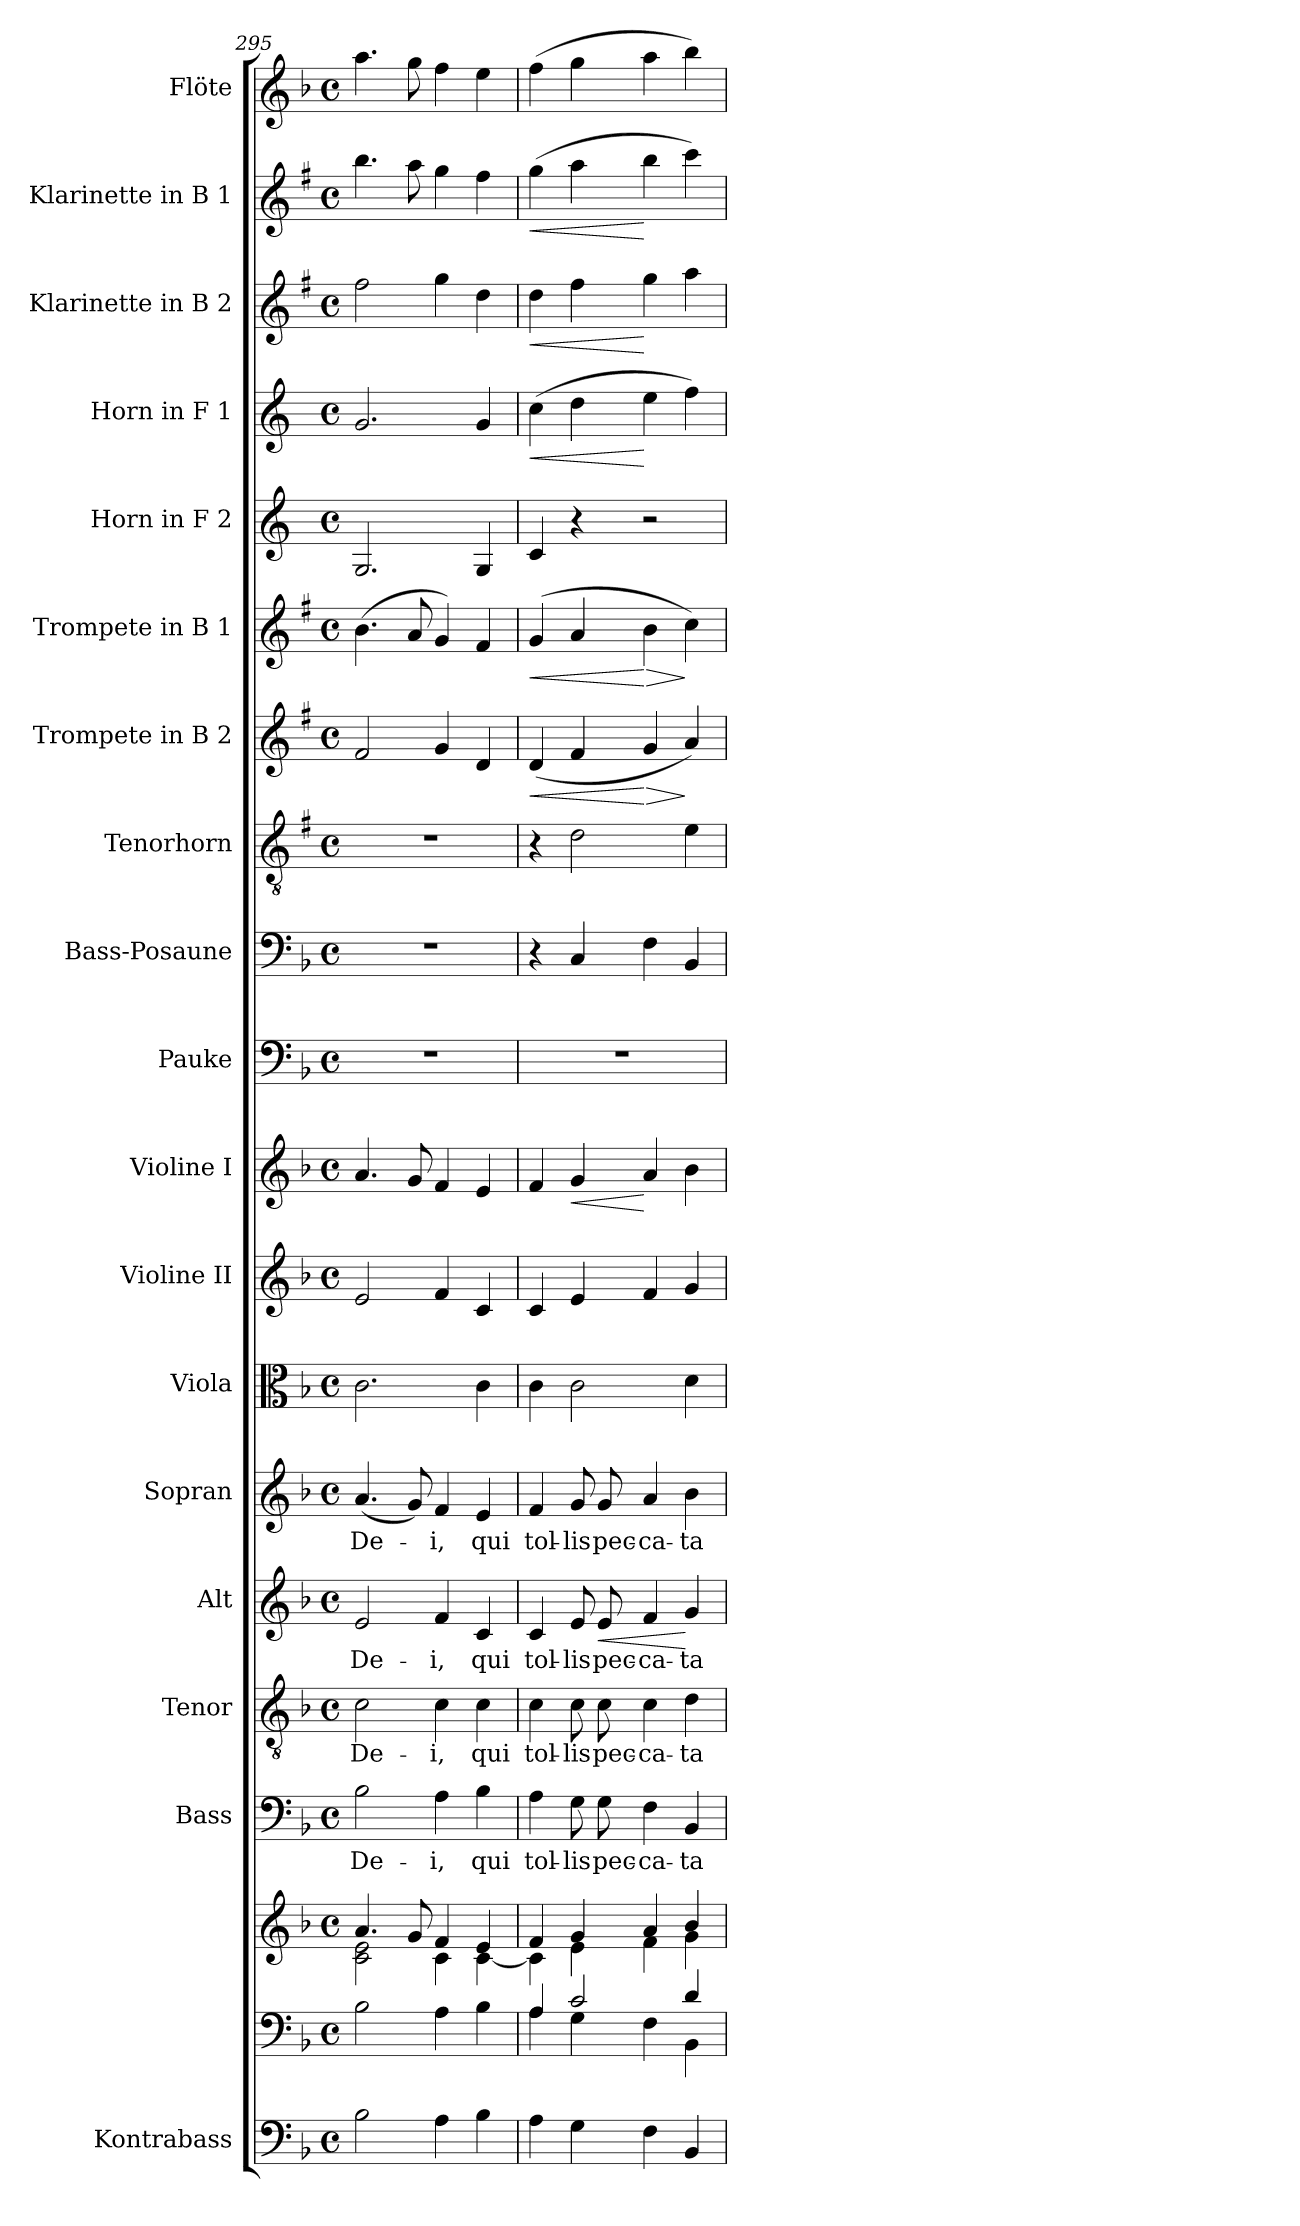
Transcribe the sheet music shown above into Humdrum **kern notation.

**kern	**kern	**kern	**kern	**text	**kern	**text	**kern	**text	**dynam	**kern	**text	**kern	**kern	**kern	**dynam	**kern	**kern	**kern	**kern	**dynam	**kern	**dynam	**kern	**kern	**dynam	**kern	**dynam	**kern	**dynam	**kern
*part19	*part18	*part18	*part17	*part17	*part16	*part16	*part15	*part15	*part15	*part14	*part14	*part13	*part12	*part11	*part11	*part10	*part9	*part8	*part7	*part7	*part6	*part6	*part5	*part4	*part4	*part3	*part3	*part2	*part2	*part1
*staff20	*staff19	*staff18	*staff17	*staff17	*staff16	*staff16	*staff15	*staff15	*staff15	*staff14	*staff14	*staff13	*staff12	*staff11	*staff11	*staff10	*staff9	*staff8	*staff7	*staff7	*staff6	*staff6	*staff5	*staff4	*staff4	*staff3	*staff3	*staff2	*staff2	*staff1
*I"Kontrabass	*	*	*I"Bass	*	*I"Tenor	*	*I"Alt	*	*	*I"Sopran	*	*I"Viola	*I"Violine II	*I"Violine I	*	*I"Pauke	*I"Bass-Posaune	*I"Tenorhorn	*I"Trompete in B 2	*	*I"Trompete in B 1	*	*I"Horn in F 2	*I"Horn in F 1	*	*I"Klarinette in B 2	*	*I"Klarinette in B 1	*	*I"Flöte
*I'Kb.	*	*	*I'B	*	*I'T	*	*I'A	*	*	*I'S	*	*I'Vla.	*I'Vl. II	*I'Vl. I	*	*I'Pk.	*I'B. Pos.	*I'T	*	*	*	*	*I'Hrn. 2	*I'Hrn. 1	*	*	*	*	*	*I'Fl.
*clefF4	*clefF4	*clefG2	*clefF4	*	*clefGv2	*	*clefG2	*	*	*clefG2	*	*clefC3	*clefG2	*clefG2	*	*clefF4	*clefF4	*clefGv2	*clefG2	*	*clefG2	*	*clefG2	*clefG2	*	*clefG2	*	*clefG2	*	*clefG2
*ITrd7c12	*	*	*	*	*	*	*	*	*	*	*	*	*	*	*	*	*	*ITrd1c2	*ITrd1c2	*	*ITrd1c2	*	*ITrd4c7	*ITrd4c7	*	*ITrd1c2	*	*ITrd1c2	*	*
*k[b-]	*k[b-]	*k[b-]	*k[b-]	*	*k[b-]	*	*k[b-]	*	*	*k[b-]	*	*k[b-]	*k[b-]	*k[b-]	*	*k[b-]	*k[b-]	*k[b-]	*k[b-]	*	*k[b-]	*	*k[b-]	*k[b-]	*	*k[b-]	*	*k[b-]	*	*k[b-]
*F:	*F:	*F:	*F:	*	*F:	*	*F:	*	*	*F:	*	*F:	*F:	*F:	*	*F:	*F:	*F:	*F:	*	*F:	*	*F:	*F:	*	*F:	*	*F:	*	*F:
*M4/4	*M4/4	*M4/4	*M4/4	*	*M4/4	*	*M4/4	*	*	*M4/4	*	*M4/4	*M4/4	*M4/4	*	*M4/4	*M4/4	*M4/4	*M4/4	*	*M4/4	*	*M4/4	*M4/4	*	*M4/4	*	*M4/4	*	*M4/4
*met(c)	*met(c)	*met(c)	*met(c)	*	*met(c)	*	*met(c)	*	*	*met(c)	*	*met(c)	*met(c)	*met(c)	*	*met(c)	*met(c)	*met(c)	*met(c)	*	*met(c)	*	*met(c)	*met(c)	*	*met(c)	*	*met(c)	*	*met(c)
=295	=295	=295	=295	=295	=295	=295	=295	=295	=295	=295	=295	=295	=295	=295	=295	=295	=295	=295	=295	=295	=295	=295	=295	=295	=295	=295	=295	=295	=295	=295
*	*	*^	*	*	*	*	*	*	*	*	*	*	*	*	*	*	*	*	*	*	*	*	*	*	*	*	*	*	*	*
!	!	!	!	!	!LO:LY:b	!	!LO:LY:b	!	!LO:LY:b	!	!	!LO:LY:b	!	!	!	!	!	!	!	!	!	!	!	!	!	!	!	!	!	!	!
2BB-\	2B-\	4.a/	2c\ 2e\	2B-\	De-	2c\	De-	2e/	De-	.	(<4.a/	De-	2.c\	2e/	4.a/	.	1r	1r	1r	2e/	.	(>4.a\	.	2.C/	2.c/	.	2ee\	.	4.aa\	.	4.aa\
.	.	8g/	.	.	.	.	.	.	.	.	8g/)	.	.	.	8g/	.	.	.	.	.	.	8g/	.	.	.	.	.	.	8gg\	.	8gg\
!	!	!	!	!	!LO:LY:b	!	!LO:LY:b	!	!LO:LY:b	!	!	!LO:LY:b	!	!	!	!	!	!	!	!	!	!	!	!	!	!	!	!	!	!	!
4AA\	4A\	4f/	4c\	4A\	-i,	4c\	-i,	4f/	-i,	.	4f/	-i,	.	4f/	4f/	.	.	.	.	4f/	.	4f/)	.	.	.	.	4ff\	.	4ff\	.	4ff\
!	!	!	!	!	!LO:LY:b	!	!LO:LY:b	!	!LO:LY:b	!	!	!LO:LY:b	!	!	!	!	!	!	!	!	!	!	!	!	!	!	!	!	!	!	!
4BB-\	4B-\	4e/	[<4c\	4B-\	qui	4c\	qui	4c/	qui	.	4e/	qui	4c\	4c/	4e/	.	.	.	.	4c/	.	4e/	.	4C/	4c/	.	4cc\	.	4ee\	.	4ee\
=296	=296	=296	=296	=296	=296	=296	=296	=296	=296	=296	=296	=296	=296	=296	=296	=296	=296	=296	=296	=296	=296	=296	=296	=296	=296	=296	=296	=296	=296	=296	=296
*	*^	*	*	*	*	*	*	*	*	*	*	*	*	*	*	*	*	*	*	*	*	*	*	*	*	*	*	*	*	*	*
!	!	!	!	!	!	!LO:LY:b	!	!LO:LY:b	!	!LO:LY:b	!	!	!LO:LY:b	!	!	!	!	!	!	!	!	!LO:HP:b	!	!LO:HP:b	!	!	!LO:HP:b	!	!LO:HP:b	!	!LO:HP:b	!
4AA\	4A/	4A\	4f/	4c\]	4A\	tol-	4c\	tol-	4c/	tol-	.	4f/	tol-	4c\	4c/	4f/	.	1r	4r	4r	(<4c/	<	(>4f/	<	4F/	(>4f\	<	4cc\	<	(>4ff\	<	(>4ff\
!	!	!	!	!	!	!LO:LY:b	!	!LO:LY:b	!	!LO:LY:b	!	!	!LO:LY:b	!	!	!	!LO:HP:b	!	!	!	!	!	!	!	!	!	!	!	!	!	!	!
4GG\	2c/	4G\	4g/	4e\	8G\	-lis	8c\	-lis	8e/	-lis	.	8g/	-lis	2c\	4e/	4g/	<	.	4C/	2c\	4e/	.	4g/	.	4r	4g\	.	4ee\	.	4gg\	.	4gg\
!	!	!	!	!	!	!LO:LY:b	!	!LO:LY:b	!	!LO:LY:b	!LO:HP:b	!	!LO:LY:b	!	!	!	!	!	!	!	!	!	!	!	!	!	!	!	!	!	!	!
.	.	.	.	.	8G\	pec-	8c\	pec-	8e/	pec-	<	8g/	pec-	.	.	.	.	.	.	.	.	.	.	.	.	.	.	.	.	.	.	.
!	!	!	!	!	!	!LO:LY:b	!	!LO:LY:b	!	!LO:LY:b	!	!	!LO:LY:b	!	!	!	!	!	!	!	!	!LO:HP:n=1:b	!	!LO:HP:n=1:b	!	!	!	!	!	!	!	!
4FF\	.	4F\	4a/	4f\	4F\	-ca-	4c\	-ca-	4f/	-ca-	.	4a/	-ca-	.	4f/	4a/	[	.	4F\	.	4f/	[ >	4a\	[ >	2r	4a\	[	4ff\	[	4aa\	[	4aa\
!	!	!	!	!	!	!LO:LY:b	!	!LO:LY:b	!	!LO:LY:b	!	!	!LO:LY:b	!	!	!	!	!	!	!	!	!	!	!	!	!	!	!	!	!	!	!
4BBB-/	4d/	4BB-\	4b-/	4g\	4BB-/	-ta	4d\	-ta	4g/	-ta	[	4b-\	-ta	4d\	4g/	4b-\	.	.	4BB-/	4d\	4g/)	]	4b-\)	]	.	4b-\)	.	4gg\	.	4bb-\)	.	4bb-\)
*	*v	*v	*	*	*	*	*	*	*	*	*	*	*	*	*	*	*	*	*	*	*	*	*	*	*	*	*	*	*	*	*	*
*	*	*v	*v	*	*	*	*	*	*	*	*	*	*	*	*	*	*	*	*	*	*	*	*	*	*	*	*	*	*	*	*
=	=	=	=	=	=	=	=	=	=	=	=	=	=	=	=	=	=	=	=	=	=	=	=	=	=	=	=	=	=	=
*-	*-	*-	*-	*-	*-	*-	*-	*-	*-	*-	*-	*-	*-	*-	*-	*-	*-	*-	*-	*-	*-	*-	*-	*-	*-	*-	*-	*-	*-	*-
